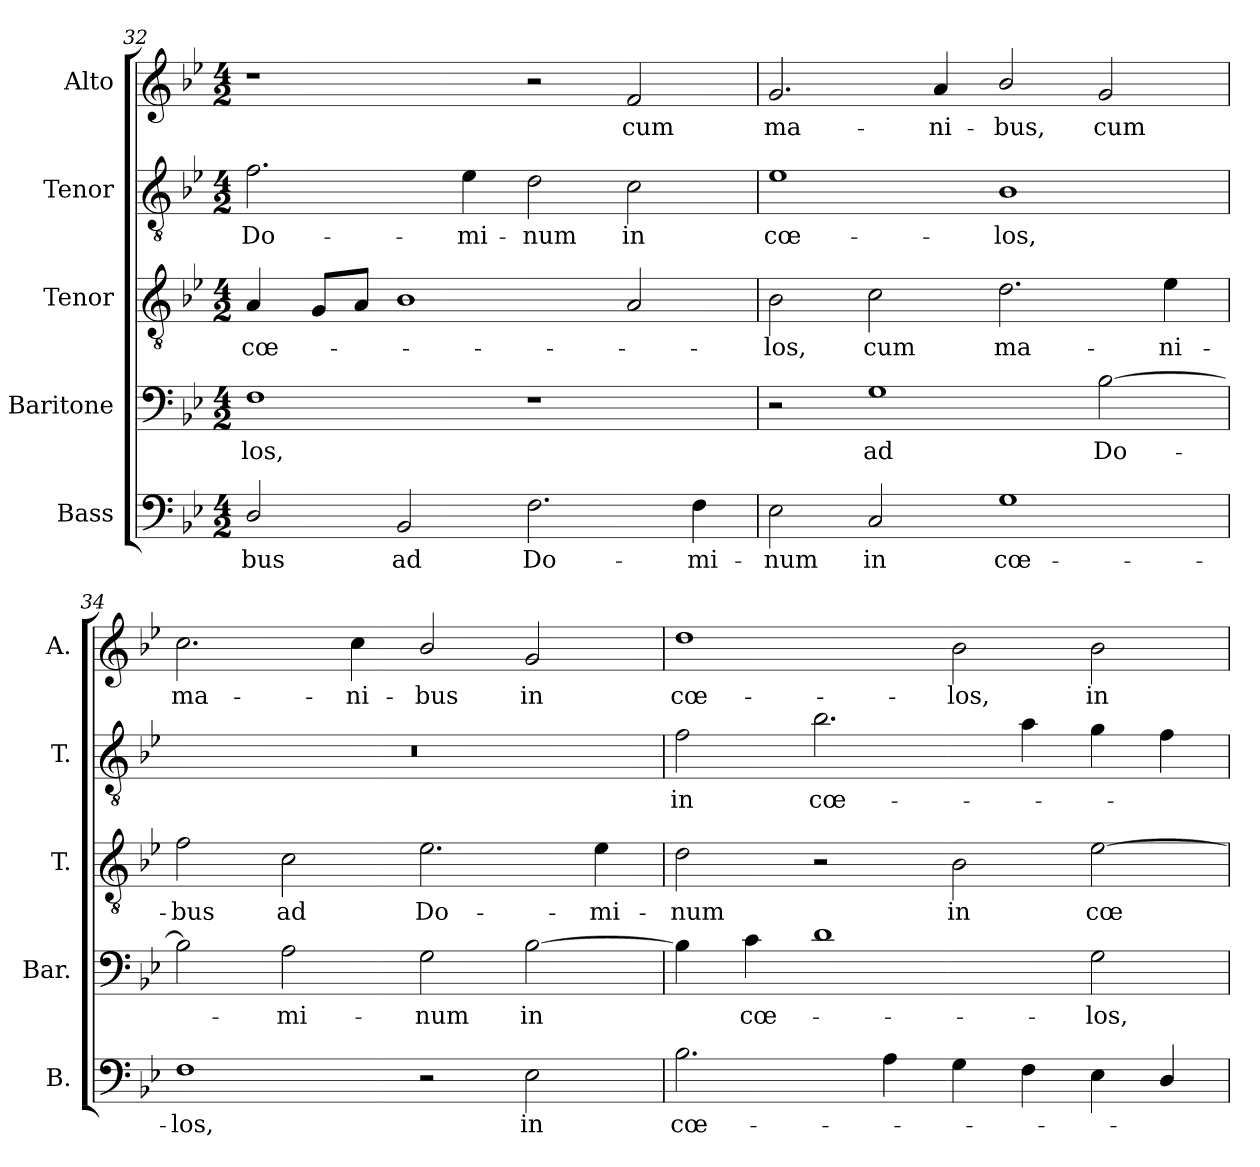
**kern	**text	**kern	**text	**kern	**text	**kern	**text	**kern	**text
*part5	*part5	*part4	*part4	*part3	*part3	*part2	*part2	*part1	*part1
*staff5	*staff5	*staff4	*staff4	*staff3	*staff3	*staff2	*staff2	*staff1	*staff1
*I"Bass	*	*I"Baritone	*	*I"Tenor	*	*I"Tenor	*	*I"Alto	*
*I'B.	*	*I'Bar.	*	*I'T.	*	*I'T.	*	*I'A.	*
*clefF4	*	*clefF4	*	*clefGv2	*	*clefGv2	*	*clefG2	*
*	*	*	*	*ITrd7c12	*	*ITrd7c12	*	*	*
*k[b-e-]	*	*k[b-e-]	*	*k[b-e-]	*	*k[b-e-]	*	*k[b-e-]	*
*B-:	*	*B-:	*	*B-:	*	*B-:	*	*B-:	*
*M4/2	*	*M4/2	*	*M4/2	*	*M4/2	*	*M4/2	*
=32	=32	=32	=32	=32	=32	=32	=32	=32	=32
!	!LO:LY:b:color=#000000	!	!	!	!	!	!	!	!
!	!	!	!LO:LY:b:color=#000000	!	!	!	!	!	!
!	!	!	!	!	!LO:LY:b:color=#000000	!	!	!	!
!	!	!	!	!	!	!	!LO:LY:b:color=#000000	!	!
2Di/	-bus	1Fi	-los,	4AAi/	cœ-	2.Fi\	Do-	1r	.
.	.	.	.	8GGi/L	.	.	.	.	.
.	.	.	.	8AAi/J	.	.	.	.	.
!	!LO:LY:b:color=#000000	!	!	!	!	!	!	!	!
2BB-i/	ad	.	.	1BB-i	.	.	.	.	.
!	!	!	!	!	!	!	!LO:LY:b:color=#000000	!	!
.	.	.	.	.	.	4E-i\	-mi-	.	.
!	!LO:LY:b:color=#000000	!	!	!	!	!	!	!	!
!	!	!	!	!	!	!	!LO:LY:b:color=#000000	!	!
2.Fi\	Do-	1r	.	.	.	2Di\	-num	2r	.
!	!	!	!	!	!	!	!LO:LY:b:color=#000000	!	!
!	!	!	!	!	!	!	!	!	!LO:LY:b:color=#000000
.	.	.	.	2AAi/	.	2Ci\	in	2fi/	cum
!	!LO:LY:b:color=#000000	!	!	!	!	!	!	!	!
4Fi\	-mi-	.	.	.	.	.	.	.	.
=33	=33	=33	=33	=33	=33	=33	=33	=33	=33
!	!LO:LY:b:color=#000000	!	!	!	!	!	!	!	!
!	!	!	!	!	!LO:LY:b:color=#000000	!	!	!	!
!	!	!	!	!	!	!	!LO:LY:b:color=#000000	!	!
!	!	!	!	!	!	!	!	!	!LO:LY:b:color=#000000
2E-i\	-num	2r	.	2BB-i\	-los,	1E-i	cœ-	2.gi/	ma-
!	!LO:LY:b:color=#000000	!	!	!	!	!	!	!	!
!	!	!	!LO:LY:b:color=#000000	!	!	!	!	!	!
!	!	!	!	!	!LO:LY:b:color=#000000	!	!	!	!
2Ci/	in	1Gi	ad	2Ci\	cum	.	.	.	.
!	!	!	!	!	!	!	!	!	!LO:LY:b:color=#000000
.	.	.	.	.	.	.	.	4ai/	-ni-
!	!LO:LY:b:color=#000000	!	!	!	!	!	!	!	!
!	!	!	!	!	!LO:LY:b:color=#000000	!	!	!	!
!	!	!	!	!	!	!	!LO:LY:b:color=#000000	!	!
!	!	!	!	!	!	!	!	!	!LO:LY:b:color=#000000
1Gi	cœ-	.	.	2.Di\	ma-	1BB-i	-los,	2b-i/	-bus,
!	!	!	!LO:LY:b:color=#000000	!	!	!	!	!	!
!	!	!	!	!	!	!	!	!	!LO:LY:b:color=#000000
.	.	[2B-i\	Do-	.	.	.	.	2gi/	cum
!	!	!	!	!	!LO:LY:b:color=#000000	!	!	!	!
.	.	.	.	4E-i\	-ni-	.	.	.	.
=34	=34	=34	=34	=34	=34	=34	=34	=34	=34
!	!LO:LY:b:color=#000000	!	!	!	!	!	!	!	!
!	!	!	!	!	!LO:LY:b:color=#000000	!LO:N:vis=1	!	!	!
!	!	!	!	!	!	!	!	!	!LO:LY:b:color=#000000
1Fi	-los,	2B-i\]	.	2Fi\	-bus	0r	.	2.cci\	ma-
!	!	!	!LO:LY:b:color=#000000	!	!	!	!	!	!
!	!	!	!	!	!LO:LY:b:color=#000000	!	!	!	!
.	.	2Ai\	-mi-	2Ci\	ad	.	.	.	.
!	!	!	!	!	!	!	!	!	!LO:LY:b:color=#000000
.	.	.	.	.	.	.	.	4cci\	-ni-
!	!	!	!LO:LY:b:color=#000000	!	!	!	!	!	!
!	!	!	!	!	!LO:LY:b:color=#000000	!	!	!	!
!	!	!	!	!	!	!	!	!	!LO:LY:b:color=#000000
2r	.	2Gi\	-num	2.E-i\	Do-	.	.	2b-i/	-bus
!	!LO:LY:b:color=#000000	!	!	!	!	!	!	!	!
!	!	!	!LO:LY:b:color=#000000	!	!	!	!	!	!
!	!	!	!	!	!	!	!	!	!LO:LY:b:color=#000000
2E-i\	in	[2B-i\	in	.	.	.	.	2gi/	in
!	!	!	!	!	!LO:LY:b:color=#000000	!	!	!	!
.	.	.	.	4E-i\	-mi-	.	.	.	.
=35	=35	=35	=35	=35	=35	=35	=35	=35	=35
!	!LO:LY:b:color=#000000	!	!	!	!	!	!	!	!
!	!	!	!	!	!LO:LY:b:color=#000000	!	!	!	!
!	!	!	!	!	!	!	!LO:LY:b:color=#000000	!	!
!	!	!	!	!	!	!	!	!	!LO:LY:b:color=#000000
2.B-i\	cœ-	4B-i\]	.	2Di\	-num	2Fi\	in	1ddi	cœ-
!	!	!	!LO:LY:b:color=#000000	!	!	!	!	!	!
.	.	4ci\	cœ-	.	.	.	.	.	.
!	!	!	!	!	!	!	!LO:LY:b:color=#000000	!	!
.	.	1di	.	2r	.	2.B-i\	cœ-	.	.
4Ai\	.	.	.	.	.	.	.	.	.
!	!	!	!	!	!LO:LY:b:color=#000000	!	!	!	!
!	!	!	!	!	!	!	!	!	!LO:LY:b:color=#000000
4Gi\	.	.	.	2BB-i\	in	.	.	2b-i\	-los,
4Fi\	.	.	.	.	.	4Ai\	.	.	.
!	!	!	!LO:LY:b:color=#000000	!	!	!	!	!	!
!	!	!	!	!	!LO:LY:b:color=#000000	!	!	!	!
!	!	!	!	!	!	!	!	!	!LO:LY:b:color=#000000
4E-i\	.	2Gi\	-los,	[2E-i\	cœ-	4Gi\	.	2b-i\	in
4Di/	.	.	.	.	.	4Fi\	.	.	.
=	=	=	=	=	=	=	=	=	=
*-	*-	*-	*-	*-	*-	*-	*-	*-	*-
